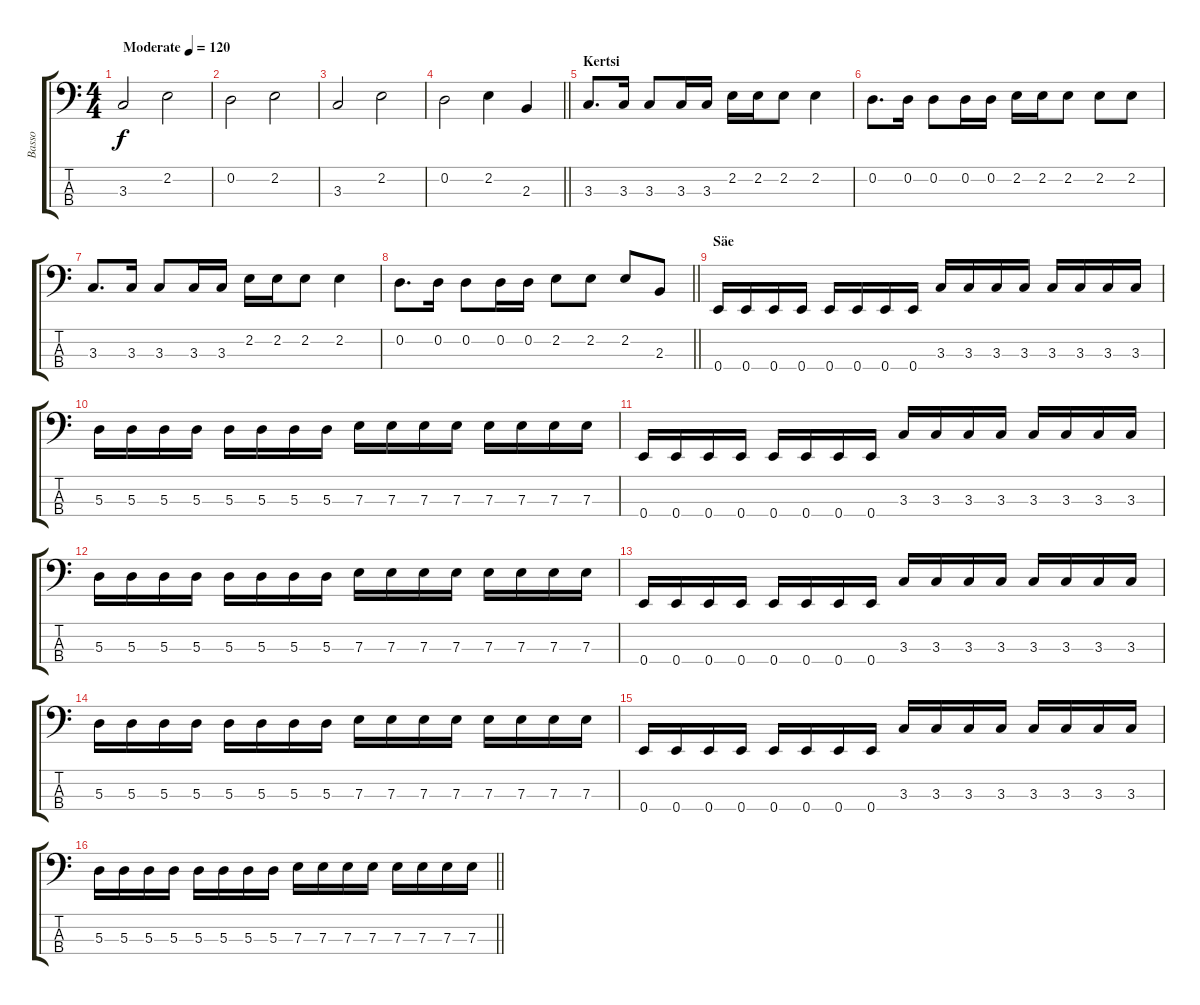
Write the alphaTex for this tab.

\track ("Basso" "Basso") {instrument electricbassfinger}
\staff {score tabs}
\tuning (G2 D2 A1 E1) {hide}
\ts (4 4)
\tempo (120 "Moderate")
\clef f4
\ks c
3.3.2{dy f instrument electricbassfinger} 2.2.2 |
0.2.2 2.2.2 |
3.3.2 2.2.2 |
\barLineRight lightlight
0.2.2 2.2.4 2.3.4 |
\section ("" "Kertsi")
3.3.8{d} 3.3.16 3.3.8 3.3.16 3.3.16 2.2.16 2.2.16 2.2.8 2.2.4 |
0.2.8{d} 0.2.16 0.2.8 0.2.16 0.2.16 2.2.16 2.2.16 2.2.8 2.2.8 2.2.8 |
3.3.8{d} 3.3.16 3.3.8 3.3.16 3.3.16 2.2.16 2.2.16 2.2.8 2.2.4 |
\barLineRight lightlight
0.2.8{d} 0.2.16 0.2.8 0.2.16 0.2.16 2.2.8 2.2.8 2.2.8 2.3.8 |
\section ("" "Säe")
0.4.16 0.4.16 0.4.16 0.4.16 0.4.16 0.4.16 0.4.16 0.4.16 3.3.16 3.3.16 3.3.16 3.3.16 3.3.16 3.3.16 3.3.16 3.3.16 |
5.3.16 5.3.16 5.3.16 5.3.16 5.3.16 5.3.16 5.3.16 5.3.16 7.3.16 7.3.16 7.3.16 7.3.16 7.3.16 7.3.16 7.3.16 7.3.16 |
0.4.16 0.4.16 0.4.16 0.4.16 0.4.16 0.4.16 0.4.16 0.4.16 3.3.16 3.3.16 3.3.16 3.3.16 3.3.16 3.3.16 3.3.16 3.3.16 |
5.3.16 5.3.16 5.3.16 5.3.16 5.3.16 5.3.16 5.3.16 5.3.16 7.3.16 7.3.16 7.3.16 7.3.16 7.3.16 7.3.16 7.3.16 7.3.16 |
0.4.16 0.4.16 0.4.16 0.4.16 0.4.16 0.4.16 0.4.16 0.4.16 3.3.16 3.3.16 3.3.16 3.3.16 3.3.16 3.3.16 3.3.16 3.3.16 |
5.3.16 5.3.16 5.3.16 5.3.16 5.3.16 5.3.16 5.3.16 5.3.16 7.3.16 7.3.16 7.3.16 7.3.16 7.3.16 7.3.16 7.3.16 7.3.16 |
0.4.16 0.4.16 0.4.16 0.4.16 0.4.16 0.4.16 0.4.16 0.4.16 3.3.16 3.3.16 3.3.16 3.3.16 3.3.16 3.3.16 3.3.16 3.3.16 |
\barLineRight lightlight
5.3.16 5.3.16 5.3.16 5.3.16 5.3.16 5.3.16 5.3.16 5.3.16 7.3.16 7.3.16 7.3.16 7.3.16 7.3.16 7.3.16 7.3.16 7.3.16
